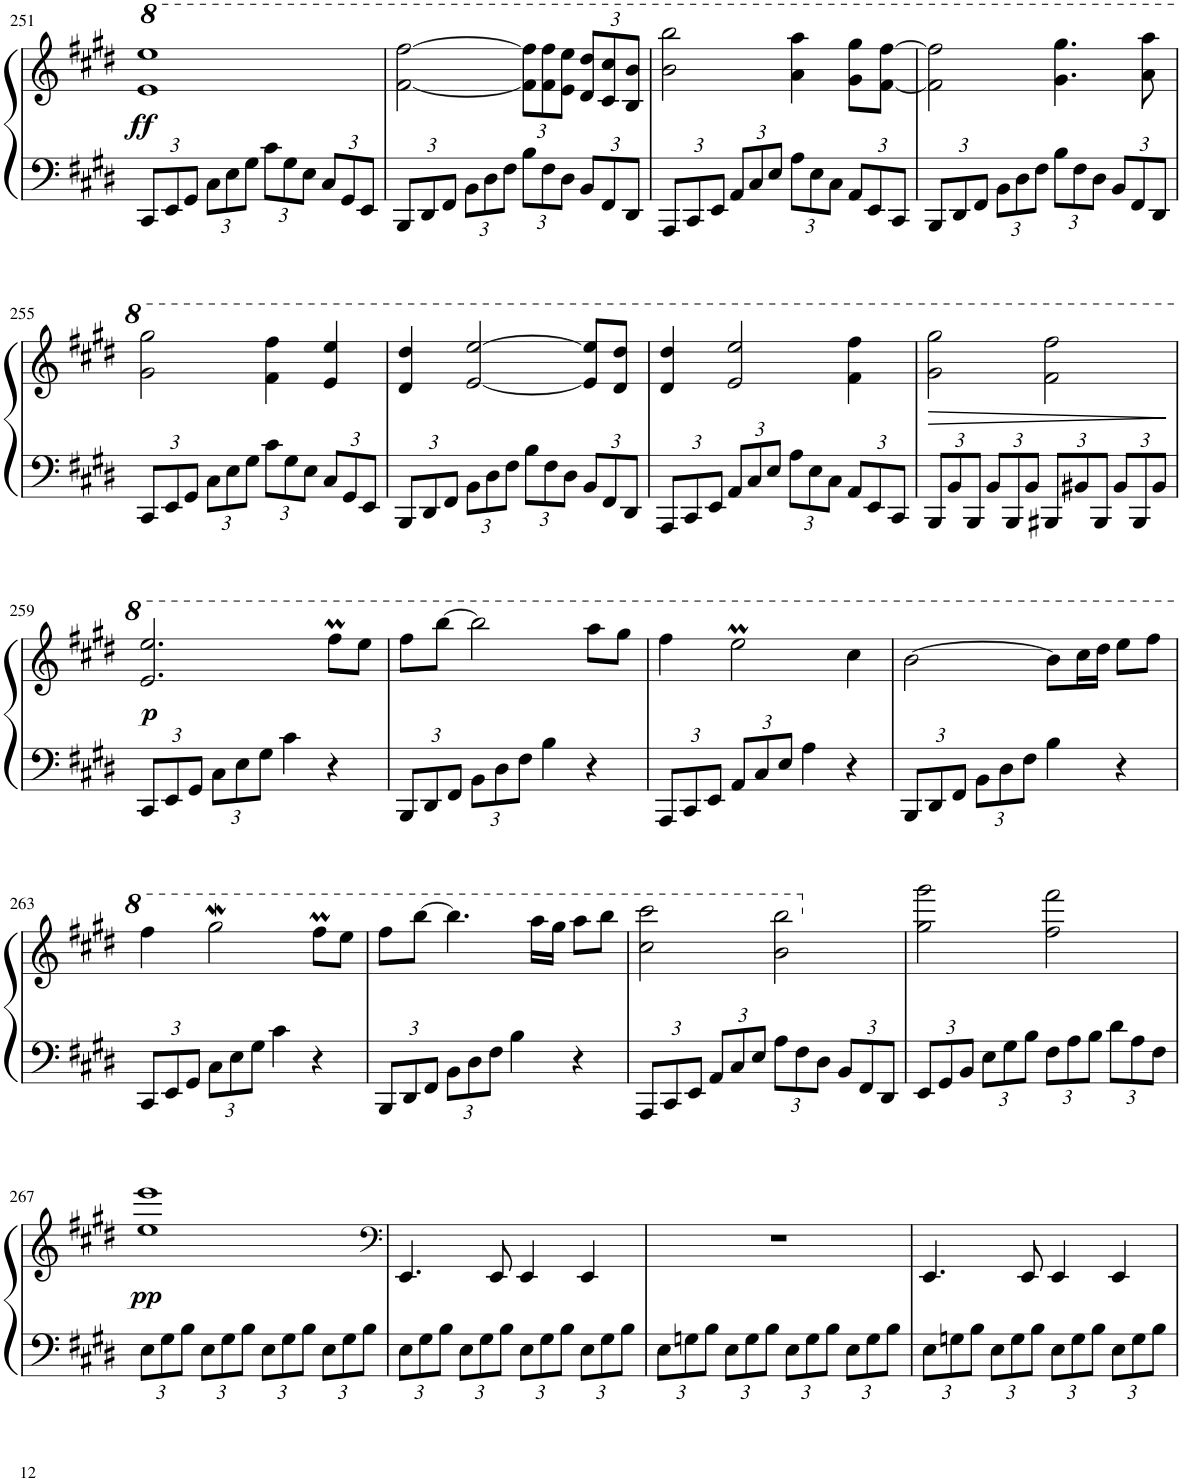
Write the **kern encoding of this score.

**kern	**kern	**dynam
*part1	*part1	*part1
*staff2	*staff1	*staff1/2
*I"Piano	*	*
*I'Pno.	*	*
!!LO:PB:g=z
*clefF4	*clefG2	*
*k[f#c#g#d#]	*k[f#c#g#d#]	*
*M4/4	*M4/4	*
*met(c)	*met(c)	*
*Xbrackettup	*	*
*	*8va	*
=251	=251	=251
!	!	!LO:DY:b
12CC#/L	1ee 1eee	ff
12EE/	.	.
12GG#/J	.	.
12C#\L	.	.
12E\	.	.
12G#\J	.	.
12c#\L	.	.
12G#\	.	.
12E\J	.	.
12C#/L	.	.
12GG#/	.	.
12EE/J	.	.
=252	=252	=252
12BBB/L	[2ff#\ [2fff#\	.
12DD#/	.	.
12FF#/J	.	.
12BB\L	.	.
12D#\	.	.
12F#\J	.	.
*	*Xbrackettup	*
12B\L	12ff#\] 12fff#\]L	.
12F#\	12ff#\ 12fff#\	.
12D#\J	12ee\ 12eee\J	.
12BB/L	12dd#/ 12ddd#/L	.
12FF#/	12cc#/ 12ccc#/	.
12DD#/J	12b/ 12bb/J	.
=253	=253	=253
12AAA/L	2bb\ 2bbb\	.
12CC#/	.	.
12EE/J	.	.
12AA/L	.	.
12C#/	.	.
12E/J	.	.
12A\L	4aa\ 4aaa\	.
12E\	.	.
12C#\J	.	.
12AA/L	8gg#\ 8ggg#\L	.
12EE/	.	.
.	[8ff#\ [8fff#\J	.
12CC#/J	.	.
=254	=254	=254
12BBB/L	2ff#\] 2fff#\]	.
12DD#/	.	.
12FF#/J	.	.
12BB\L	.	.
12D#\	.	.
12F#\J	.	.
12B\L	4.gg#\ 4.ggg#\	.
12F#\	.	.
12D#\J	.	.
12BB/L	.	.
12FF#/	.	.
.	8aa\ 8aaa\	.
12DD#/J	.	.
!!LO:LB:g=z
=255	=255	=255
12CC#/L	2gg#\ 2ggg#\	.
12EE/	.	.
12GG#/J	.	.
12C#\L	.	.
12E\	.	.
12G#\J	.	.
12c#\L	4ff#\ 4fff#\	.
12G#\	.	.
12E\J	.	.
12C#/L	4ee/ 4eee/	.
12GG#/	.	.
12EE/J	.	.
=256	=256	=256
12BBB/L	4dd#/ 4ddd#/	.
12DD#/	.	.
12FF#/J	.	.
12BB\L	[2ee/ [2eee/	.
12D#\	.	.
12F#\J	.	.
12B\L	.	.
12F#\	.	.
12D#\J	.	.
12BB/L	8ee/] 8eee/]L	.
12FF#/	.	.
.	8dd#/ 8ddd#/J	.
12DD#/J	.	.
=257	=257	=257
12AAA/L	4dd#/ 4ddd#/	.
12CC#/	.	.
12EE/J	.	.
12AA/L	2ee/ 2eee/	.
12C#/	.	.
12E/J	.	.
12A\L	.	.
12E\	.	.
12C#\J	.	.
12AA/L	4ff#\ 4fff#\	.
12EE/	.	.
12CC#/J	.	.
=258	=258	=258
!	!	!LO:HP:b
12BBB/L	2gg#\ 2ggg#\	>
12BB/	.	.
12BBB/J	.	.
12BB/L	.	.
12BBB/	.	.
12BB/J	.	.
12BBB#X/L	2ff#\ 2fff#\	.
12BB#X/	.	.
12BBB#/J	.	.
12BB#/L	.	.
12BBB#/	.	.
12BB#/J	.	.
.	.	]
!!LO:LB:g=z
=259	=259	=259
!	!	!LO:DY:b
12CC#/L	2.ee/ 2.eee/	p
12EE/	.	.
12GG#/J	.	.
12C#\L	.	.
12E\	.	.
12G#\J	.	.
4c#\	.	.
4r	8fff#M\L	.
.	8eee\J	.
=260	=260	=260
12BBB/L	8fff#\L	.
12DD#/	.	.
.	[8bbb\J	.
12FF#/J	.	.
12BB\L	2bbb\]	.
12D#\	.	.
12F#\J	.	.
4B\	.	.
4r	8aaa\L	.
.	8ggg#\J	.
=261	=261	=261
12AAA/L	4fff#\	.
12CC#/	.	.
12EE/J	.	.
12AA/L	2eeeM\	.
12C#/	.	.
12E/J	.	.
4A\	.	.
4r	4ccc#\	.
=262	=262	=262
12BBB/L	[2bb\	.
12DD#/	.	.
12FF#/J	.	.
12BB\L	.	.
12D#\	.	.
12F#\J	.	.
4B\	8bb\L]	.
.	16ccc#\L	.
.	16ddd#\JJ	.
4r	8eee\L	.
.	8fff#\J	.
!!LO:LB:g=z
=263	=263	=263
12CC#/L	4fff#\	.
12EE/	.	.
12GG#/J	.	.
12C#\L	2ggg#W\	.
12E\	.	.
12G#\J	.	.
4c#\	.	.
4r	8fff#M\L	.
.	8eee\J	.
=264	=264	=264
12BBB/L	8fff#\L	.
12DD#/	.	.
.	[8bbb\J	.
12FF#/J	.	.
12BB\L	4.bbb\]	.
12D#\	.	.
12F#\J	.	.
4B\	.	.
.	16aaa\LL	.
.	16ggg#\JJ	.
4r	8aaa\L	.
.	8bbb\J	.
=265	=265	=265
12AAA/L	2ccc#\ 2cccc#\	.
12CC#/	.	.
12EE/J	.	.
12AA/L	.	.
12C#/	.	.
12E/J	.	.
12A\L	2bb\ 2bbb\	.
12F#\	.	.
12D#\J	.	.
12BB/L	.	.
12FF#/	.	.
12DD#/J	.	.
=266	=266	=266
*	*X8va	*
12EE/L	2gg#\ 2ggg#\	.
12GG#/	.	.
12BB/J	.	.
12E\L	.	.
12G#\	.	.
12B\J	.	.
12F#\L	2ff#\ 2fff#\	.
12A\	.	.
12B\J	.	.
12d#\L	.	.
12A\	.	.
12F#\J	.	.
!!LO:LB:g=z
=267	=267	=267
!	!	!LO:DY:b
12E\L	1ee 1eee	pp
12G#\	.	.
12B\J	.	.
12E\L	.	.
12G#\	.	.
12B\J	.	.
12E\L	.	.
12G#\	.	.
12B\J	.	.
12E\L	.	.
12G#\	.	.
12B\J	.	.
=268	=268	=268
*	*clefF4	*
12E\L	4.EE/	.
12G#\	.	.
12B\J	.	.
12E\L	.	.
12G#\	.	.
.	8EE/	.
12B\J	.	.
12E\L	4EE/	.
12G#\	.	.
12B\J	.	.
12E\L	4EE/	.
12G#\	.	.
12B\J	.	.
=269	=269	=269
12E\L	1r	.
12Gn\	.	.
12B\J	.	.
12E\L	.	.
12G\	.	.
12B\J	.	.
12E\L	.	.
12G\	.	.
12B\J	.	.
12E\L	.	.
12G\	.	.
12B\J	.	.
=270	=270	=270
12E\L	4.EE/	.
12Gn\	.	.
12B\J	.	.
12E\L	.	.
12G\	.	.
.	8EE/	.
12B\J	.	.
12E\L	4EE/	.
12G\	.	.
12B\J	.	.
12E\L	4EE/	.
12G\	.	.
12B\J	.	.
=	=	=
*-	*-	*-
